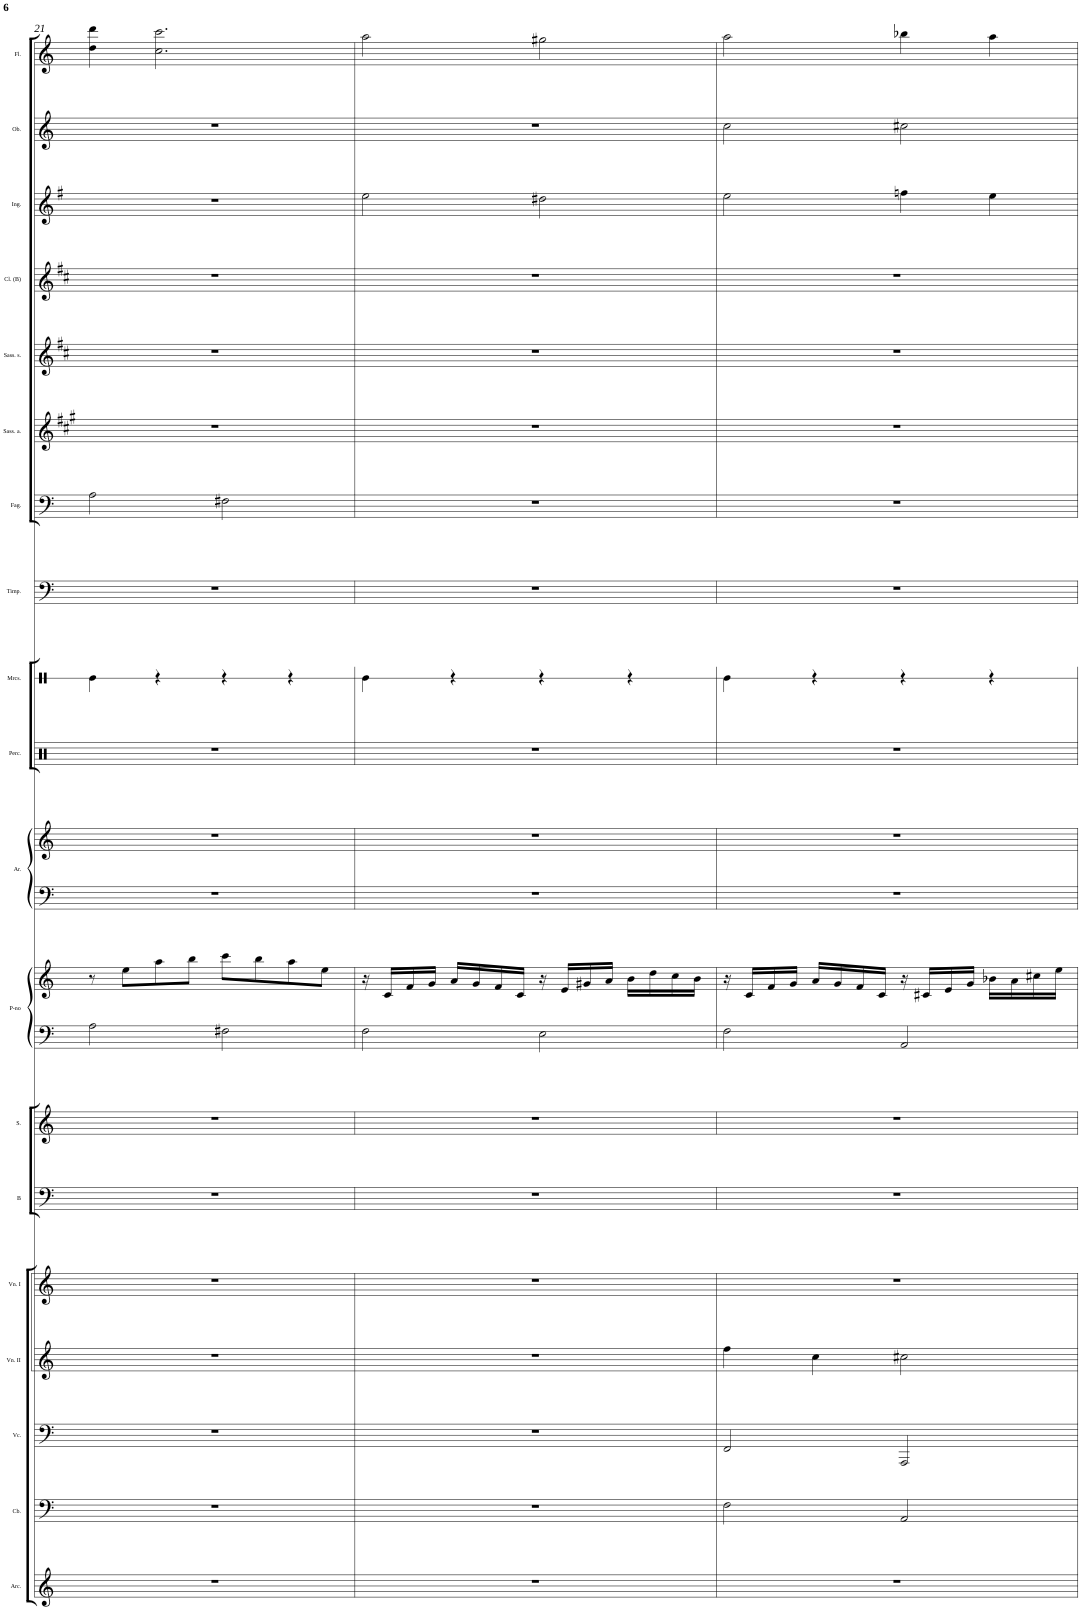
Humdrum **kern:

**kern	**kern	**kern	**kern	**kern	**kern	**kern	**kern	**kern	**kern	**kern	**kern	**kern	**kern	**kern	**kern	**kern	**kern	**kern	**kern	**kern
*part19	*part18	*part17	*part16	*part15	*part14	*part13	*part12	*part12	*part11	*part11	*part10	*part9	*part8	*part7	*part6	*part5	*part4	*part3	*part2	*part1
*staff21	*staff20	*staff19	*staff18	*staff17	*staff16	*staff15	*staff14	*staff13	*staff12	*staff11	*staff10	*staff9	*staff8	*staff7	*staff6	*staff5	*staff4	*staff3	*staff2	*staff1
*I"Archi	*I"Contrabass	*I"Violoncello	*I"Violino II	*I"Violino I	*I"Basso	*I"Soprano	*I"Piano	*	*I"Arpa	*	*I"Percussion	*I"Maracas	*I"Timpani	*I"Fagotto	*I"Sassofono alto	*I"Sassofono soprano	*I"Clarinetto in B	*I"Inglese	*I"Oboe	*I"Flauto
*I'Arc.	*I'Cb.	*I'Vc.	*I'Vn. II	*I'Vn. I	*I'B	*I'S.	*I'P-no	*	*I'Ar.	*	*I'Perc.	*I'Mrcs.	*I'Timp.	*I'Fag.	*I'Sass. a.	*I'Sass. s.	*I'Cl. (B)	*I'Ing.	*I'Ob.	*I'Fl.
!!LO:PB:g=z
*clefG2	*clefF4	*clefF4	*clefG2	*clefG2	*clefF4	*clefG2	*clefF4	*clefG2	*clefF4	*clefG2	*clefX	*clefX	*clefF4	*clefF4	*clefG2	*clefG2	*clefG2	*clefG2	*clefG2	*clefG2
*	*Trd7c12	*	*	*	*	*	*	*	*	*	*	*	*	*	*Trd5c9	*Trd1c2	*Trd1c2	*Trd4c7	*	*
*k[]	*k[]	*k[]	*k[]	*k[]	*k[]	*k[]	*k[]	*k[]	*k[]	*k[]	*k[]	*k[]	*k[]	*k[]	*k[f#c#g#]	*k[f#c#]	*k[f#c#]	*k[f#]	*k[]	*k[]
*M4/4	*M4/4	*M4/4	*M4/4	*M4/4	*M4/4	*M4/4	*M4/4	*M4/4	*M4/4	*M4/4	*M4/4	*M4/4	*M4/4	*M4/4	*M4/4	*M4/4	*M4/4	*M4/4	*M4/4	*M4/4
=21	=21	=21	=21	=21	=21	=21	=21	=21	=21	=21	=21	=21	=21	=21	=21	=21	=21	=21	=21	=21
1r	1r	1r	1r	1r	1r	1r	2A\	8r	1r	1r	1r	4Re\	1r	2A\	1r	1r	1r	1r	1r	4dd\ 4ddd\
.	.	.	.	.	.	.	.	8ee\L	.	.	.	.	.	.	.	.	.	.	.	.
.	.	.	.	.	.	.	.	8aa\	.	.	.	4r	.	.	.	.	.	.	.	2.cc\ 2.ccc\
.	.	.	.	.	.	.	.	8bb\J	.	.	.	.	.	.	.	.	.	.	.	.
.	.	.	.	.	.	.	2F#X\	8ccc\L	.	.	.	4r	.	2F#X\	.	.	.	.	.	.
.	.	.	.	.	.	.	.	8bb\	.	.	.	.	.	.	.	.	.	.	.	.
.	.	.	.	.	.	.	.	8aa\	.	.	.	4r	.	.	.	.	.	.	.	.
.	.	.	.	.	.	.	.	8ee\J	.	.	.	.	.	.	.	.	.	.	.	.
=22	=22	=22	=22	=22	=22	=22	=22	=22	=22	=22	=22	=22	=22	=22	=22	=22	=22	=22	=22	=22
1r	1r	1r	1r	1r	1r	1r	2F\	16r	1r	1r	1r	4Re\	1r	1r	1r	1r	1r	2ee\	1r	2aa\
.	.	.	.	.	.	.	.	16c/LL	.	.	.	.	.	.	.	.	.	.	.	.
.	.	.	.	.	.	.	.	16f/	.	.	.	.	.	.	.	.	.	.	.	.
.	.	.	.	.	.	.	.	16g/JJ	.	.	.	.	.	.	.	.	.	.	.	.
.	.	.	.	.	.	.	.	16a/LL	.	.	.	4r	.	.	.	.	.	.	.	.
.	.	.	.	.	.	.	.	16g/	.	.	.	.	.	.	.	.	.	.	.	.
.	.	.	.	.	.	.	.	16f/	.	.	.	.	.	.	.	.	.	.	.	.
.	.	.	.	.	.	.	.	16c/JJ	.	.	.	.	.	.	.	.	.	.	.	.
.	.	.	.	.	.	.	2E\	16r	.	.	.	4r	.	.	.	.	.	2dd#X\	.	2gg#X\
.	.	.	.	.	.	.	.	16e/LL	.	.	.	.	.	.	.	.	.	.	.	.
.	.	.	.	.	.	.	.	16g#X/	.	.	.	.	.	.	.	.	.	.	.	.
.	.	.	.	.	.	.	.	16a/JJ	.	.	.	.	.	.	.	.	.	.	.	.
.	.	.	.	.	.	.	.	16b\LL	.	.	.	4r	.	.	.	.	.	.	.	.
.	.	.	.	.	.	.	.	16dd\	.	.	.	.	.	.	.	.	.	.	.	.
.	.	.	.	.	.	.	.	16cc\	.	.	.	.	.	.	.	.	.	.	.	.
.	.	.	.	.	.	.	.	16b\JJ	.	.	.	.	.	.	.	.	.	.	.	.
=23	=23	=23	=23	=23	=23	=23	=23	=23	=23	=23	=23	=23	=23	=23	=23	=23	=23	=23	=23	=23
1r	2F\	2FF/	4ff\	1r	1r	1r	2F\	16r	1r	1r	1r	4Re\	1r	1r	1r	1r	1r	2ee\	2cc\	2aa\
.	.	.	.	.	.	.	.	16c/LL	.	.	.	.	.	.	.	.	.	.	.	.
.	.	.	.	.	.	.	.	16f/	.	.	.	.	.	.	.	.	.	.	.	.
.	.	.	.	.	.	.	.	16g/JJ	.	.	.	.	.	.	.	.	.	.	.	.
.	.	.	4cc\	.	.	.	.	16a/LL	.	.	.	4r	.	.	.	.	.	.	.	.
.	.	.	.	.	.	.	.	16g/	.	.	.	.	.	.	.	.	.	.	.	.
.	.	.	.	.	.	.	.	16f/	.	.	.	.	.	.	.	.	.	.	.	.
.	.	.	.	.	.	.	.	16c/JJ	.	.	.	.	.	.	.	.	.	.	.	.
.	2AA/	2AAA/	2cc#X\	.	.	.	2AA/	16r	.	.	.	4r	.	.	.	.	.	4ffn\	2cc#X\	4bb-X\
.	.	.	.	.	.	.	.	16c#X/LL	.	.	.	.	.	.	.	.	.	.	.	.
.	.	.	.	.	.	.	.	16e/	.	.	.	.	.	.	.	.	.	.	.	.
.	.	.	.	.	.	.	.	16g/JJ	.	.	.	.	.	.	.	.	.	.	.	.
.	.	.	.	.	.	.	.	16b-X\LL	.	.	.	4r	.	.	.	.	.	4ee\	.	4aa\
.	.	.	.	.	.	.	.	16a\	.	.	.	.	.	.	.	.	.	.	.	.
.	.	.	.	.	.	.	.	16cc#X\	.	.	.	.	.	.	.	.	.	.	.	.
.	.	.	.	.	.	.	.	16ee\JJ	.	.	.	.	.	.	.	.	.	.	.	.
=	=	=	=	=	=	=	=	=	=	=	=	=	=	=	=	=	=	=	=	=
*-	*-	*-	*-	*-	*-	*-	*-	*-	*-	*-	*-	*-	*-	*-	*-	*-	*-	*-	*-	*-
